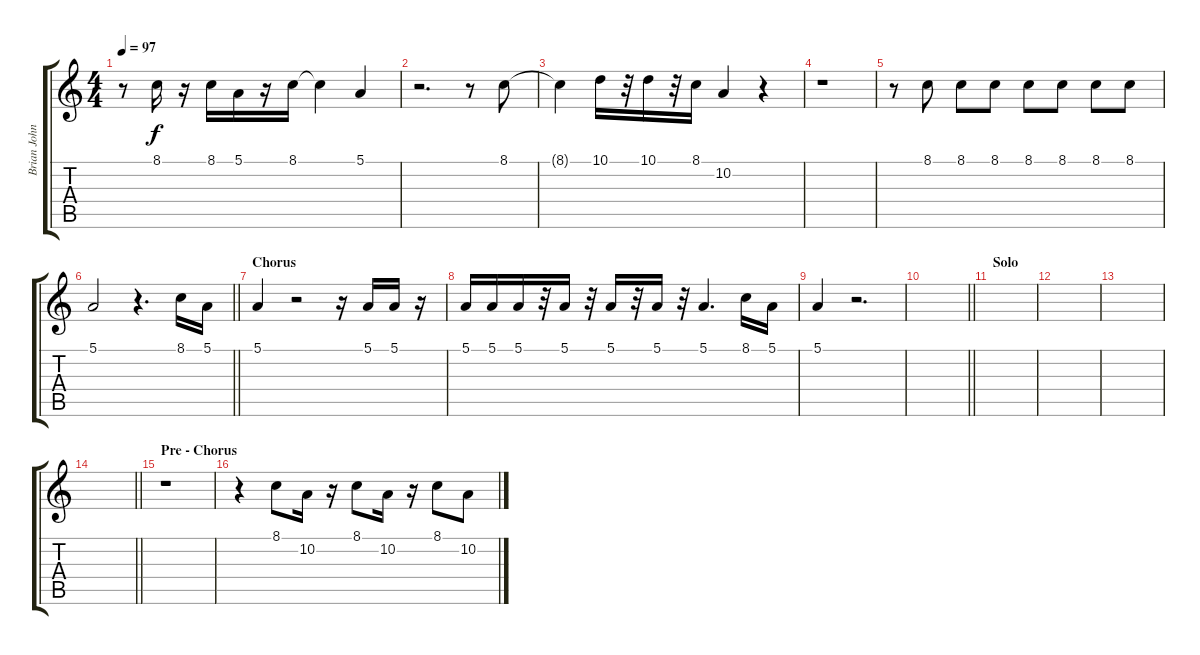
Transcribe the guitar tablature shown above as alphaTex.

\track ("Brian Johnson - Vocal" "Brian John") {instrument tenorsax}
\staff {score tabs}
\tuning (E4 B3 G3 D3 A2 E2) {hide}
\ts (4 4)
\tempo 97
\clef g2
\ks c
r.8{dy f} 8.1.16 r.16 8.1.16 5.1.16 r.16 8.1.16 8.1{t}.4 5.1.4 |
r.2{d} r.8 8.1.8 |
8.1{t}.4 10.1.16 r.32 10.1.16 r.32 8.1.16 10.2.4 r.4 |
r.1 |
r.8 8.1.8 8.1.8 8.1.8 8.1.8 8.1.8 8.1.8 8.1.8 |
\barLineRight lightlight
5.1.2 r.4{d} 8.1.16 5.1.16 |
\section ("" "Chorus")
5.1.4 r.2 r.16 5.1.16 5.1.16 r.16 |
5.1.16 5.1.16 5.1.16 r.32 5.1.16 r.32 5.1.16 r.32 5.1.16 r.32 5.1.4{d} 8.1.16 5.1.16 |
5.1.4 r.2{d} |
\barLineRight lightlight
|
\section ("" "Solo")
|
|
|
\barLineRight lightlight
|
\section ("" "Pre - Chorus")
r.1 |
r.4 8.1.8 10.2.16 r.16 8.1.8 10.2.16 r.16 8.1.8 10.2.8
